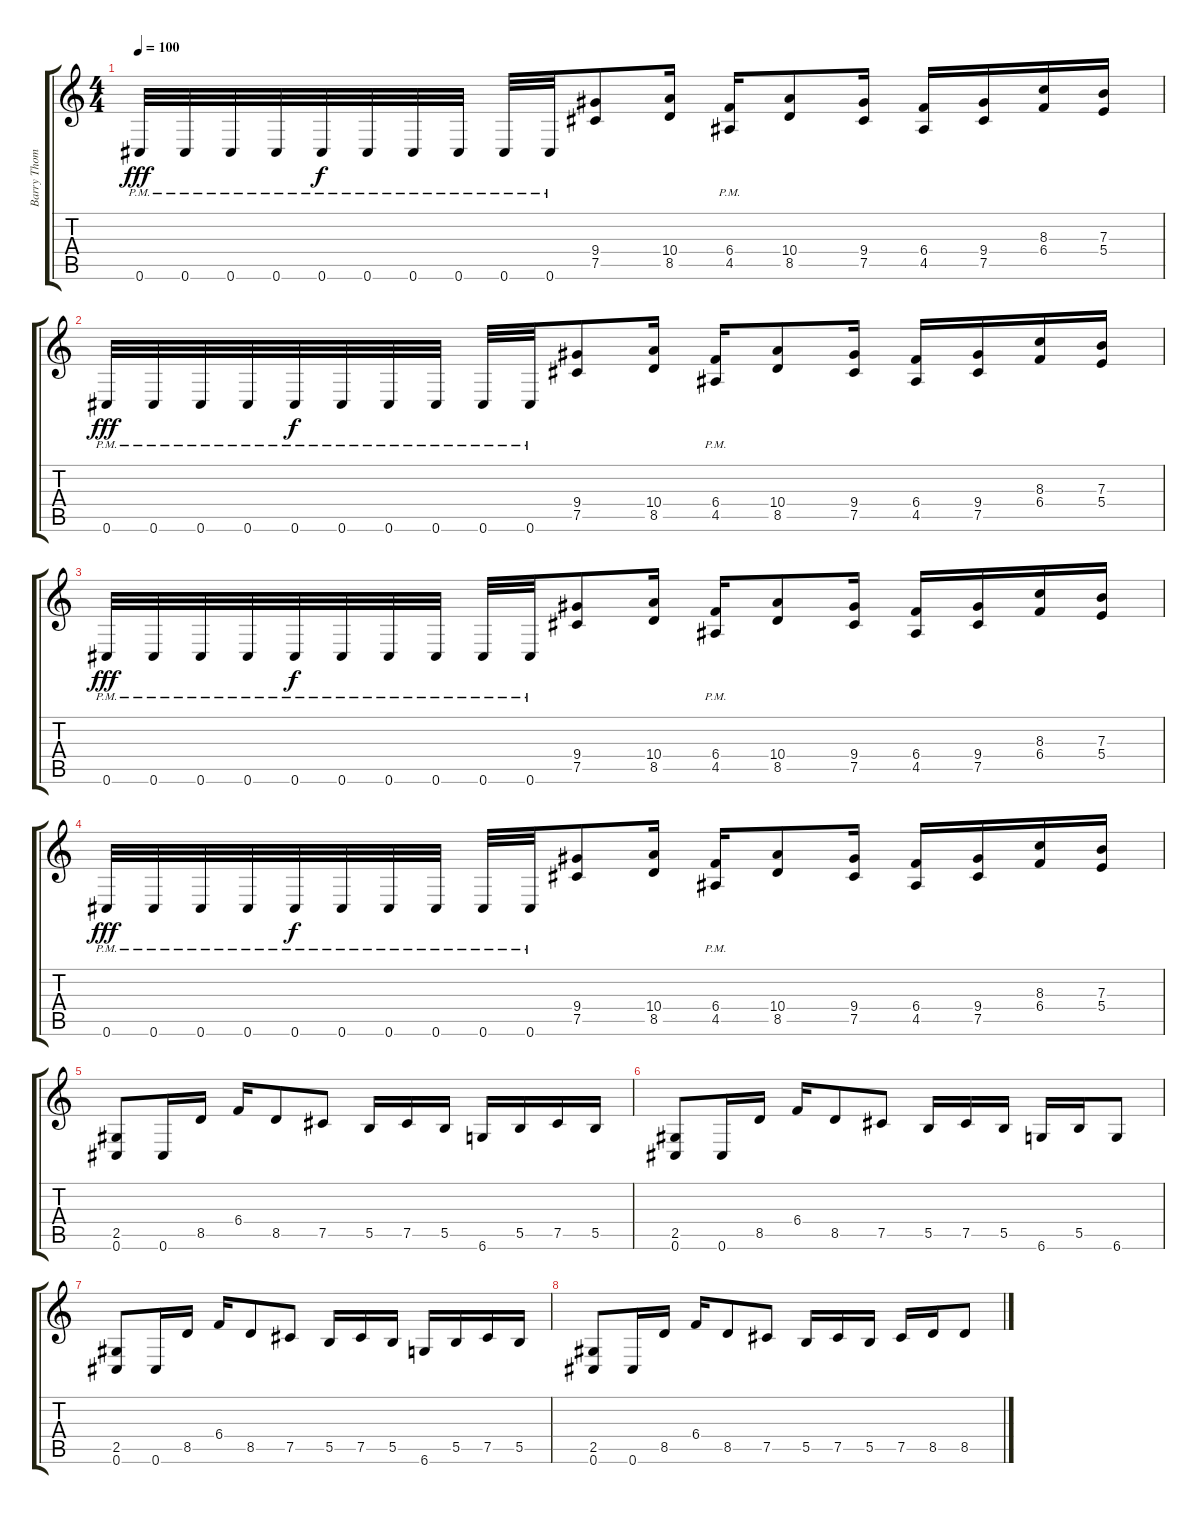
\track ("Barry Thomson" "Barry Thom") {instrument distortionguitar}
\staff {score tabs}
\tuning (Db4 Ab3 E3 B2 Gb2 Db2) {hide}
\ts (4 4)
\tempo 100
\clef g2
\ks c
0.6{pm}.32{dy fff} 0.6{pm}.32 0.6{pm}.32 0.6{pm}.32 0.6{pm}.32{dy f} 0.6{pm}.32 0.6{pm}.32 0.6{pm}.32 0.6{pm}.32 0.6{pm}.32 (9.4 7.5).8 (10.4 8.5).16 (6.4{pm} 4.5{pm}).16 (10.4 8.5).8 (9.4 7.5).16 (6.4 4.5).16 (9.4 7.5).16 (8.3 6.4).16 (7.3 5.4).16 |
0.6{pm}.32{dy fff} 0.6{pm}.32 0.6{pm}.32 0.6{pm}.32 0.6{pm}.32{dy f} 0.6{pm}.32 0.6{pm}.32 0.6{pm}.32 0.6{pm}.32 0.6{pm}.32 (9.4 7.5).8 (10.4 8.5).16 (6.4{pm} 4.5{pm}).16 (10.4 8.5).8 (9.4 7.5).16 (6.4 4.5).16 (9.4 7.5).16 (8.3 6.4).16 (7.3 5.4).16 |
0.6{pm}.32{dy fff} 0.6{pm}.32 0.6{pm}.32 0.6{pm}.32 0.6{pm}.32{dy f} 0.6{pm}.32 0.6{pm}.32 0.6{pm}.32 0.6{pm}.32 0.6{pm}.32 (9.4 7.5).8 (10.4 8.5).16 (6.4{pm} 4.5{pm}).16 (10.4 8.5).8 (9.4 7.5).16 (6.4 4.5).16 (9.4 7.5).16 (8.3 6.4).16 (7.3 5.4).16 |
0.6{pm}.32{dy fff} 0.6{pm}.32 0.6{pm}.32 0.6{pm}.32 0.6{pm}.32{dy f} 0.6{pm}.32 0.6{pm}.32 0.6{pm}.32 0.6{pm}.32 0.6{pm}.32 (9.4 7.5).8 (10.4 8.5).16 (6.4{pm} 4.5{pm}).16 (10.4 8.5).8 (9.4 7.5).16 (6.4 4.5).16 (9.4 7.5).16 (8.3 6.4).16 (7.3 5.4).16 |
(2.5 0.6).8 0.6.16 8.5.16 6.4.16 8.5.8 7.5.8 5.5.16 7.5.16 5.5.16 6.6.16 5.5.16 7.5.16 5.5.16 |
(2.5 0.6).8 0.6.16 8.5.16 6.4.16 8.5.8 7.5.8 5.5.16 7.5.16 5.5.16 6.6.16 5.5.16 6.6.8 |
(2.5 0.6).8 0.6.16 8.5.16 6.4.16 8.5.8 7.5.8 5.5.16 7.5.16 5.5.16 6.6.16 5.5.16 7.5.16 5.5.16 |
(2.5 0.6).8 0.6.16 8.5.16 6.4.16 8.5.8 7.5.8 5.5.16 7.5.16 5.5.16 7.5.16 8.5.16 8.5.8
